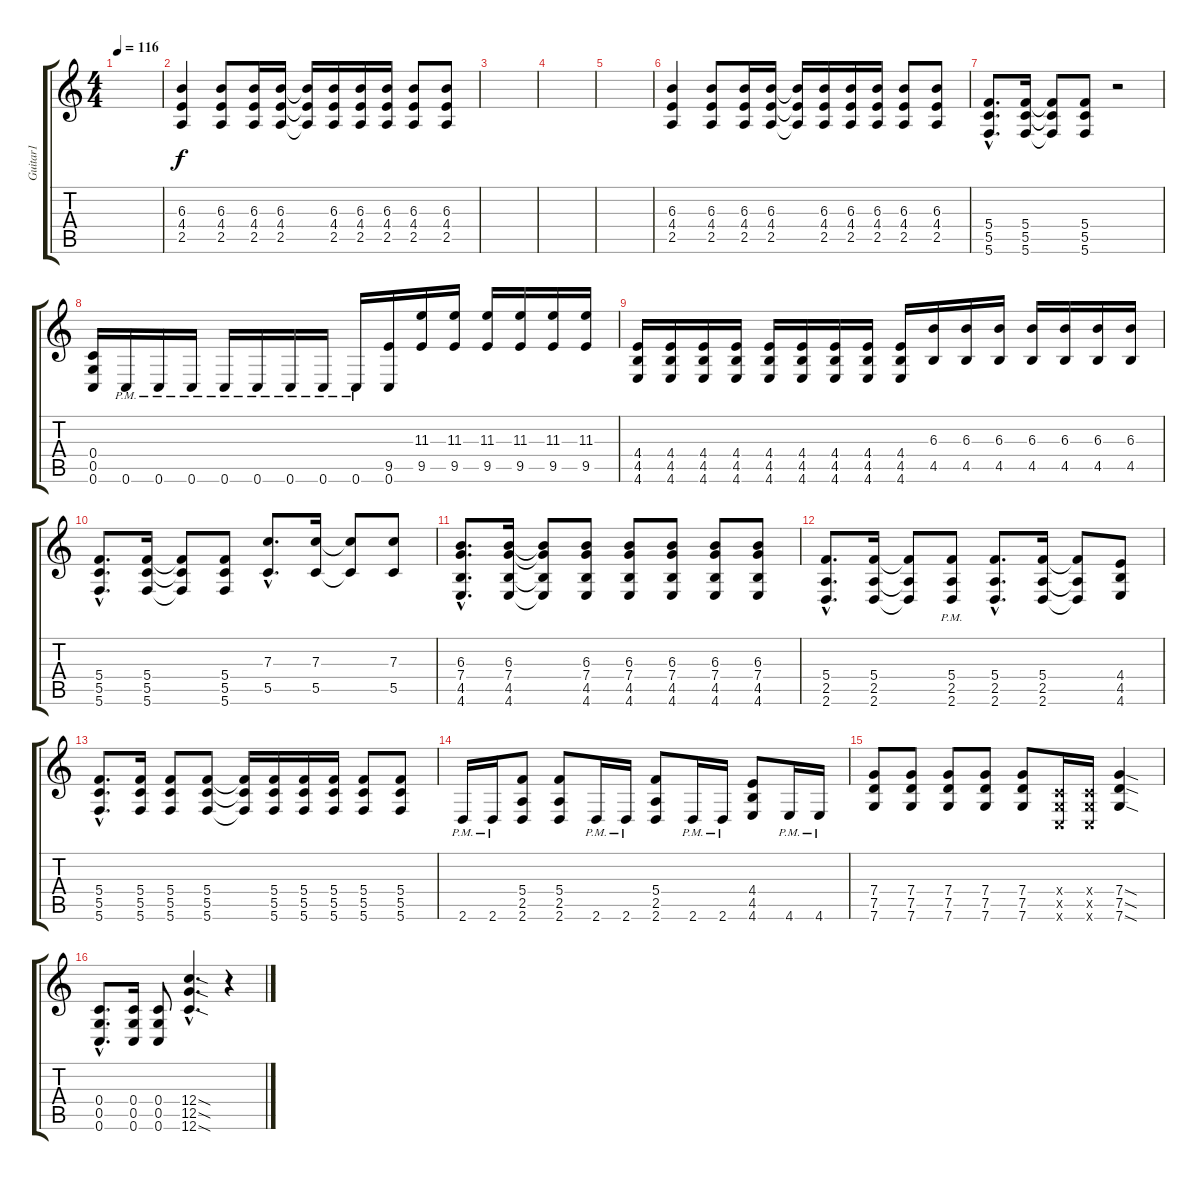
\track ("Guitar1" "Guitar1") {instrument distortionguitar}
\staff {score tabs}
\tuning (D4 A3 F3 C3 G2 C2) {hide}
\ts (4 4)
\tempo 116
\clef g2
\ks c
|
(6.3 4.4 2.5).4 (6.3 4.4 2.5).8 (6.3 4.4 2.5).16 (6.3 4.4 2.5).16 (6.3{t} 4.4{t} 2.5{t}).16 (6.3 4.4 2.5).16 (6.3 4.4 2.5).16 (6.3 4.4 2.5).16 (6.3 4.4 2.5).8 (6.3 4.4 2.5).8 |
|
|
|
(6.3 4.4 2.5).4 (6.3 4.4 2.5).8 (6.3 4.4 2.5).16 (6.3 4.4 2.5).16 (6.3{t} 4.4{t} 2.5{t}).16 (6.3 4.4 2.5).16 (6.3 4.4 2.5).16 (6.3 4.4 2.5).16 (6.3 4.4 2.5).8 (6.3 4.4 2.5).8 |
(5.4{hac} 5.5{hac} 5.6{hac}).8{d} (5.4 5.5 5.6).16 (5.4{t} 5.5{t} 5.6{t}).8 (5.4 5.5 5.6).8 r.2 |
(0.4 0.5 0.6).16 0.6{pm}.16 0.6{pm}.16 0.6{pm}.16 0.6{pm}.16 0.6{pm}.16 0.6{pm}.16 0.6{pm}.16 0.6{pm}.16 (9.5 0.6).16 (11.3 9.5).16 (11.3 9.5).16 (11.3 9.5).16 (11.3 9.5).16 (11.3 9.5).16 (11.3 9.5).16 |
(4.4 4.5 4.6).16 (4.4 4.5 4.6).16 (4.4 4.5 4.6).16 (4.4 4.5 4.6).16 (4.4 4.5 4.6).16 (4.4 4.5 4.6).16 (4.4 4.5 4.6).16 (4.4 4.5 4.6).16 (4.4 4.5 4.6).16 (6.3 4.5).16 (6.3 4.5).16 (6.3 4.5).16 (6.3 4.5).16 (6.3 4.5).16 (6.3 4.5).16 (6.3 4.5).16 |
(5.4{hac} 5.5{hac} 5.6{hac}).8{d} (5.4 5.5 5.6).16 (5.4{t} 5.5{t} 5.6{t}).8 (5.4 5.5 5.6).8 (7.3{hac} 5.5{hac}).8{d} (7.3 5.5).16 (7.3{t} 5.5{t}).8 (7.3 5.5).8 |
(6.3{hac} 7.4{hac} 4.5{hac} 4.6{hac}).8{d} (6.3 7.4 4.5 4.6).16 (6.3{t} 7.4{t} 4.5{t} 4.6{t}).8 (6.3 7.4 4.5 4.6).8 (6.3 7.4 4.5 4.6).8 (6.3 7.4 4.5 4.6).8 (6.3 7.4 4.5 4.6).8 (6.3 7.4 4.5 4.6).8 |
(5.4{hac} 2.5{hac} 2.6{hac}).8{d} (5.4 2.5 2.6).16 (5.4{t} 2.5{t} 2.6{t}).8 (5.4 2.5 2.6{pm}).8 (5.4{hac} 2.5{hac} 2.6{hac}).8{d} (5.4 2.5 2.6).16 (5.4{t} 2.5{t} 2.6{t}).8 (4.4 4.5 4.6).8 |
(5.4{hac} 5.5{hac} 5.6{hac}).8{d} (5.4 5.5 5.6).16 (5.4 5.5 5.6).8 (5.4 5.5 5.6).8 (5.4{t} 5.5{t} 5.6{t}).16 (5.4 5.5 5.6).16 (5.4 5.5 5.6).16 (5.4 5.5 5.6).16 (5.4 5.5 5.6).8 (5.4 5.5 5.6).8 |
2.6{pm}.16 2.6{pm}.16 (5.4 2.5 2.6).8 (5.4 2.5 2.6).8 2.6{pm}.16 2.6{pm}.16 (5.4 2.5 2.6).8 2.6{pm}.16 2.6{pm}.16 (4.4 4.5 4.6).8 4.6{pm}.16 4.6{pm}.16 |
(7.4 7.5 7.6).8 (7.4 7.5 7.6).8 (7.4 7.5 7.6).8 (7.4 7.5 7.6).8 (7.4 7.5 7.6).8 (0.4{x} 0.5{x} 0.6{x}).16 (0.4{x} 0.5{x} 0.6{x}).16 (7.4{sod} 7.5{sod} 7.6{sod}).4 |
(0.4{hac} 0.5{hac} 0.6{hac}).8{d} (0.4 0.5 0.6).16 (0.4 0.5 0.6).8 (12.4{sod hac} 12.5{sod hac} 12.6{sod hac}).4{d} r.4
